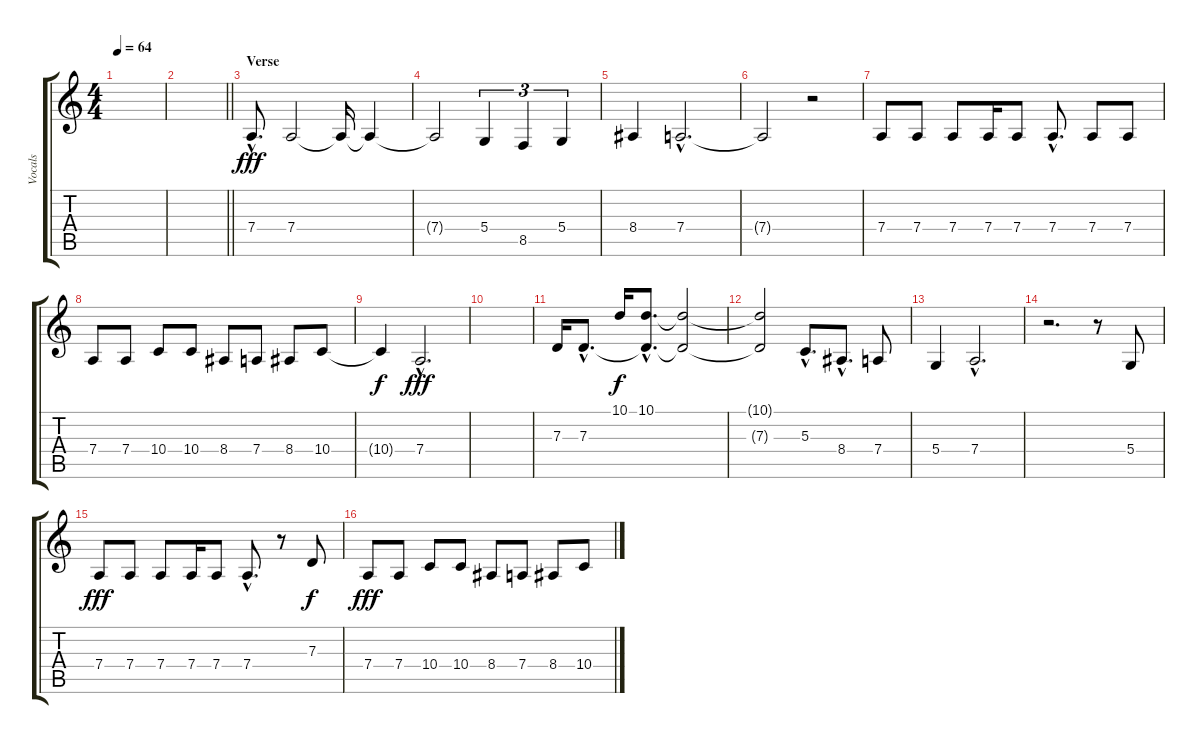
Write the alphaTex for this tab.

\track ("Vocals" "Vocals") {instrument harpsichord}
\staff {score tabs}
\tuning (E4 B3 G3 D3 A2 D2) {hide}
\ts (4 4)
\tempo 64
\clef g2
\ks c
|
\barLineRight lightlight
|
\section ("" "Verse")
7.4{hac}.8{d dy fff} 7.4.2 7.4{t}.16 7.4{t}.4 |
7.4{t}.2 5.4.4{tu (3 2)} 8.5.4{tu (3 2)} 5.4.4{tu (3 2)} |
8.4.4 7.4{hac}.2{d} |
7.4{t}.2 r.2 |
7.4.8 7.4.8 7.4.8 7.4.16 7.4.8 7.4{hac}.8{d} 7.4.8 7.4.8 |
7.4.8 7.4.8 10.4.8 10.4.8 8.4.8 7.4.8 8.4.8 10.4.8 |
10.4{t}.4{dy f} 7.4{hac}.2{d dy fff} |
|
7.3.16 7.3{hac}.8{d} 10.1.16{dy f} (10.1{hac} 7.3{hac t}).8{d} (10.1{t} 7.3{t}).2 |
(10.1{t} 7.3{t}).2 5.3{hac}.8{d} 8.4{hac}.8{d} 7.4.8 |
5.4.4 7.4{hac}.2{d} |
r.2{d} r.8 5.4.8 |
7.4.8{dy fff} 7.4.8 7.4.8 7.4.16 7.4.8 7.4{hac}.8{d} r.8 7.3.8{dy f} |
7.4.8{dy fff} 7.4.8 10.4.8 10.4.8 8.4.8 7.4.8 8.4.8 10.4.8
